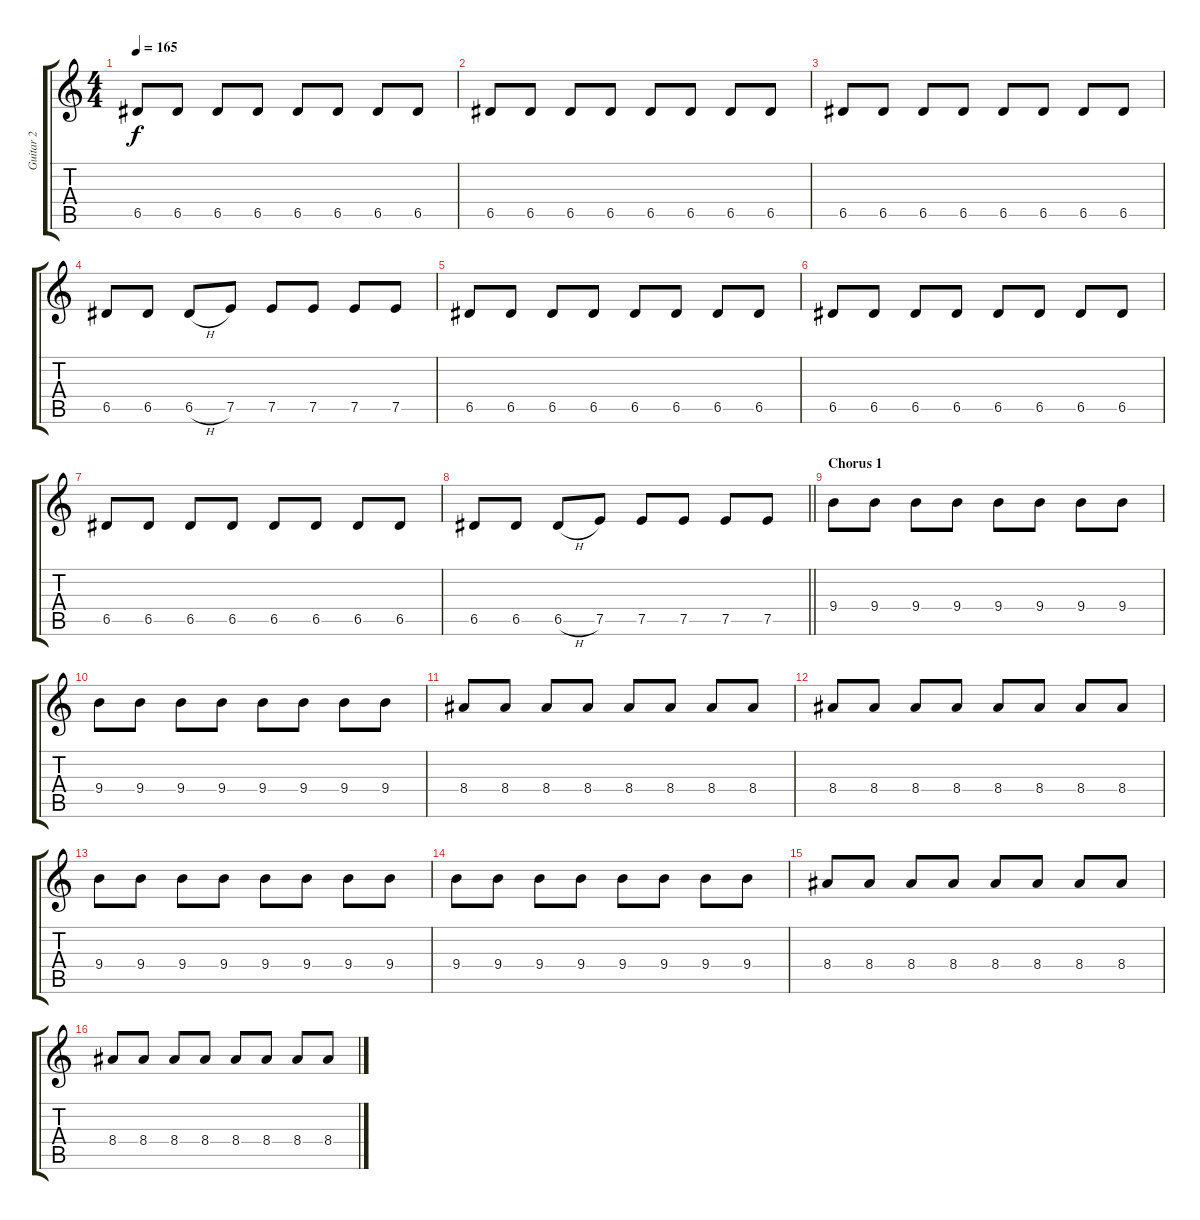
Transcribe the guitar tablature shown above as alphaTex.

\track ("Guitar 2" "Guitar 2") {instrument distortionguitar}
\staff {score tabs}
\tuning (E4 B3 G3 D3 A2 E2) {hide}
\ts (4 4)
\tempo 165
\clef g2
\ks c
6.5.8{dy f} 6.5.8 6.5.8 6.5.8 6.5.8 6.5.8 6.5.8 6.5.8 |
6.5.8 6.5.8 6.5.8 6.5.8 6.5.8 6.5.8 6.5.8 6.5.8 |
6.5.8 6.5.8 6.5.8 6.5.8 6.5.8 6.5.8 6.5.8 6.5.8 |
6.5.8 6.5.8 6.5{h}.8 7.5.8 7.5.8 7.5.8 7.5.8 7.5.8 |
6.5.8 6.5.8 6.5.8 6.5.8 6.5.8 6.5.8 6.5.8 6.5.8 |
6.5.8 6.5.8 6.5.8 6.5.8 6.5.8 6.5.8 6.5.8 6.5.8 |
6.5.8 6.5.8 6.5.8 6.5.8 6.5.8 6.5.8 6.5.8 6.5.8 |
\barLineRight lightlight
6.5.8 6.5.8 6.5{h}.8 7.5.8 7.5.8 7.5.8 7.5.8 7.5.8 |
\section ("" "Chorus 1")
9.4.8 9.4.8 9.4.8 9.4.8 9.4.8 9.4.8 9.4.8 9.4.8 |
9.4.8 9.4.8 9.4.8 9.4.8 9.4.8 9.4.8 9.4.8 9.4.8 |
8.4.8 8.4.8 8.4.8 8.4.8 8.4.8 8.4.8 8.4.8 8.4.8 |
8.4.8 8.4.8 8.4.8 8.4.8 8.4.8 8.4.8 8.4.8 8.4.8 |
9.4.8 9.4.8 9.4.8 9.4.8 9.4.8 9.4.8 9.4.8 9.4.8 |
9.4.8 9.4.8 9.4.8 9.4.8 9.4.8 9.4.8 9.4.8 9.4.8 |
8.4.8 8.4.8 8.4.8 8.4.8 8.4.8 8.4.8 8.4.8 8.4.8 |
8.4.8 8.4.8 8.4.8 8.4.8 8.4.8 8.4.8 8.4.8 8.4.8
